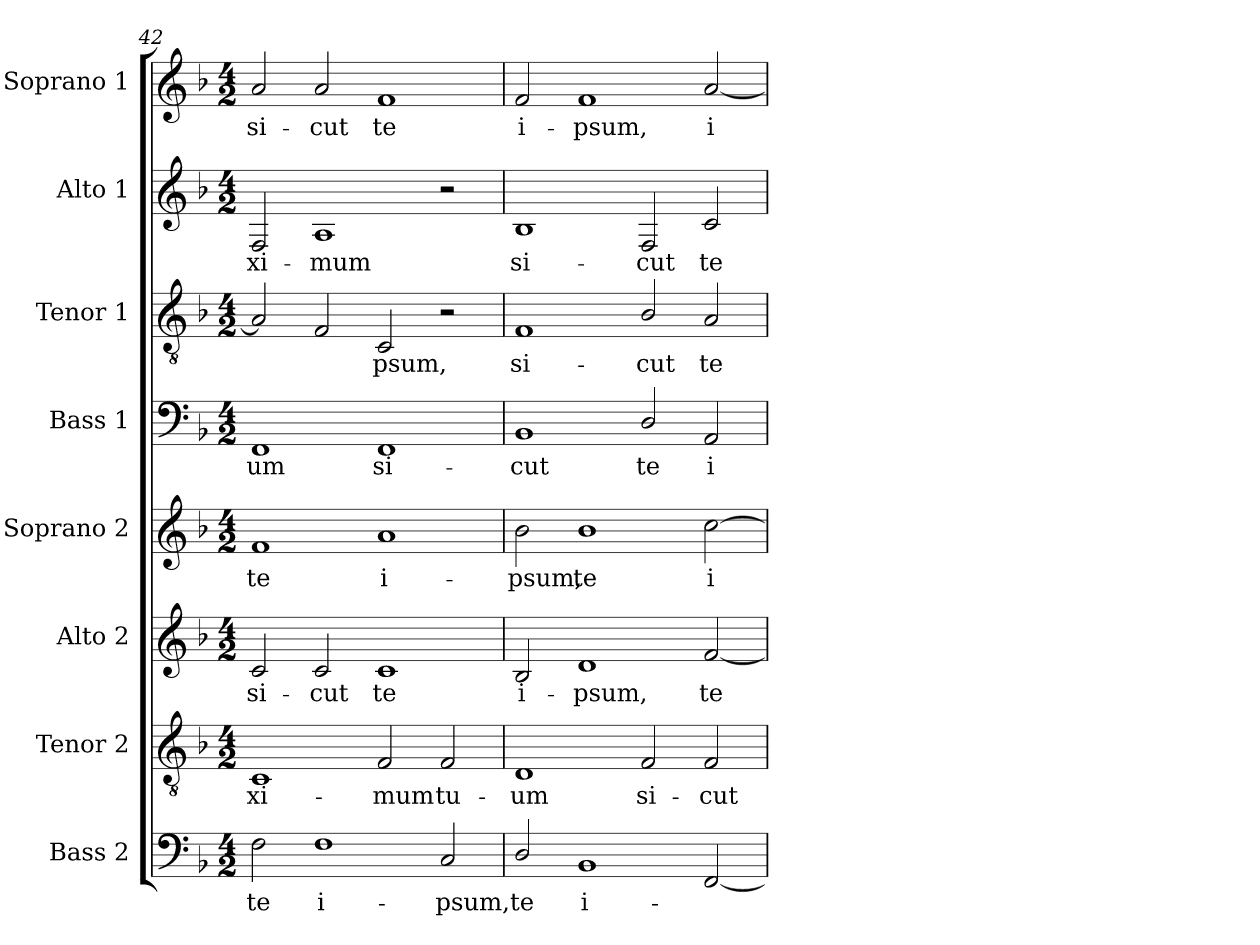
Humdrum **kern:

**kern	**text	**kern	**text	**kern	**text	**kern	**text	**kern	**text	**kern	**text	**kern	**text	**kern	**text
*part8	*part8	*part7	*part7	*part6	*part6	*part5	*part5	*part4	*part4	*part3	*part3	*part2	*part2	*part1	*part1
*staff8	*staff8	*staff7	*staff7	*staff6	*staff6	*staff5	*staff5	*staff4	*staff4	*staff3	*staff3	*staff2	*staff2	*staff1	*staff1
*I"Bass 2	*	*I"Tenor 2	*	*I"Alto 2	*	*I"Soprano 2	*	*I"Bass 1	*	*I"Tenor 1	*	*I"Alto 1	*	*I"Soprano 1	*
*I'B2.	*	*I'T2.	*	*I'A2.	*	*I'S2.	*	*I'B1.	*	*I'T1.	*	*I'A1.	*	*I'S1.	*
*clefF4	*	*clefGv2	*	*clefG2	*	*clefG2	*	*clefF4	*	*clefGv2	*	*clefG2	*	*clefG2	*
*	*	*ITrd7c12	*	*	*	*	*	*	*	*ITrd7c12	*	*	*	*	*
*k[b-]	*	*k[b-]	*	*k[b-]	*	*k[b-]	*	*k[b-]	*	*k[b-]	*	*k[b-]	*	*k[b-]	*
*F:	*	*F:	*	*F:	*	*F:	*	*F:	*	*F:	*	*F:	*	*F:	*
*M4/2	*	*M4/2	*	*M4/2	*	*M4/2	*	*M4/2	*	*M4/2	*	*M4/2	*	*M4/2	*
=42	=42	=42	=42	=42	=42	=42	=42	=42	=42	=42	=42	=42	=42	=42	=42
!	!LO:LY:b:color=#000000	!	!	!	!	!	!	!	!	!	!	!	!	!	!
!	!	!	!LO:LY:b:color=#000000	!	!	!	!	!	!	!	!	!	!	!	!
!	!	!	!	!	!LO:LY:b:color=#000000	!	!	!	!	!	!	!	!	!	!
!	!	!	!	!	!	!	!LO:LY:b:color=#000000	!	!	!	!	!	!	!	!
!	!	!	!	!	!	!	!	!	!LO:LY:b:color=#000000	!	!	!	!	!	!
!	!	!	!	!	!	!	!	!	!	!	!	!	!LO:LY:b:color=#000000	!	!
!	!	!	!	!	!	!	!	!	!	!	!	!	!	!	!LO:LY:b:color=#000000
2Fi\	te	1CCi	-xi-	2ci/	si-	1fi	te	1FFi	-um	2AAi/]	.	2Fi/	-xi-	2ai/	si-
!	!LO:LY:b:color=#000000	!	!	!	!	!	!	!	!	!	!	!	!	!	!
!	!	!	!	!	!LO:LY:b:color=#000000	!	!	!	!	!	!	!	!	!	!
!	!	!	!	!	!	!	!	!	!	!	!	!	!LO:LY:b:color=#000000	!	!
!	!	!	!	!	!	!	!	!	!	!	!	!	!	!	!LO:LY:b:color=#000000
1Fi	i-	.	.	2ci/	-cut	.	.	.	.	2FFi/	.	1Ai	-mum	2ai/	-cut
!	!	!	!LO:LY:b:color=#000000	!	!	!	!	!	!	!	!	!	!	!	!
!	!	!	!	!	!LO:LY:b:color=#000000	!	!	!	!	!	!	!	!	!	!
!	!	!	!	!	!	!	!LO:LY:b:color=#000000	!	!	!	!	!	!	!	!
!	!	!	!	!	!	!	!	!	!LO:LY:b:color=#000000	!	!	!	!	!	!
!	!	!	!	!	!	!	!	!	!	!	!LO:LY:b:color=#000000	!	!	!	!
!	!	!	!	!	!	!	!	!	!	!	!	!	!	!	!LO:LY:b:color=#000000
.	.	2FFi/	-mum	1ci	te	1ai	i-	1FFi	si-	2CCi/	-psum,	.	.	1fi	te
!	!LO:LY:b:color=#000000	!	!	!	!	!	!	!	!	!	!	!	!	!	!
!	!	!	!LO:LY:b:color=#000000	!	!	!	!	!	!	!	!	!	!	!	!
2Ci/	-psum,	2FFi/	tu-	.	.	.	.	.	.	2r	.	2r	.	.	.
=43	=43	=43	=43	=43	=43	=43	=43	=43	=43	=43	=43	=43	=43	=43	=43
!	!LO:LY:b:color=#000000	!	!	!	!	!	!	!	!	!	!	!	!	!	!
!	!	!	!LO:LY:b:color=#000000	!	!	!	!	!	!	!	!	!	!	!	!
!	!	!	!	!	!LO:LY:b:color=#000000	!	!	!	!	!	!	!	!	!	!
!	!	!	!	!	!	!	!LO:LY:b:color=#000000	!	!	!	!	!	!	!	!
!	!	!	!	!	!	!	!	!	!LO:LY:b:color=#000000	!	!	!	!	!	!
!	!	!	!	!	!	!	!	!	!	!	!LO:LY:b:color=#000000	!	!	!	!
!	!	!	!	!	!	!	!	!	!	!	!	!	!LO:LY:b:color=#000000	!	!
!	!	!	!	!	!	!	!	!	!	!	!	!	!	!	!LO:LY:b:color=#000000
2Di/	te	1DDi	-um	2B-i/	i-	2b-i\	-psum,	1BB-i	-cut	1FFi	si-	1B-i	si-	2fi/	i-
!	!LO:LY:b:color=#000000	!	!	!	!	!	!	!	!	!	!	!	!	!	!
!	!	!	!	!	!LO:LY:b:color=#000000	!	!	!	!	!	!	!	!	!	!
!	!	!	!	!	!	!	!LO:LY:b:color=#000000	!	!	!	!	!	!	!	!
!	!	!	!	!	!	!	!	!	!	!	!	!	!	!	!LO:LY:b:color=#000000
1BB-i	i-	.	.	1di	-psum,	1b-i	te	.	.	.	.	.	.	1fi	-psum,
!	!	!	!LO:LY:b:color=#000000	!	!	!	!	!	!	!	!	!	!	!	!
!	!	!	!	!	!	!	!	!	!LO:LY:b:color=#000000	!	!	!	!	!	!
!	!	!	!	!	!	!	!	!	!	!	!LO:LY:b:color=#000000	!	!	!	!
!	!	!	!	!	!	!	!	!	!	!	!	!	!LO:LY:b:color=#000000	!	!
.	.	2FFi/	si-	.	.	.	.	2Di/	te	2BB-i/	-cut	2Fi/	-cut	.	.
!	!	!	!LO:LY:b:color=#000000	!	!	!	!	!	!	!	!	!	!	!	!
!	!	!	!	!	!LO:LY:b:color=#000000	!	!	!	!	!	!	!	!	!	!
!	!	!	!	!	!	!	!LO:LY:b:color=#000000	!	!	!	!	!	!	!	!
!	!	!	!	!	!	!	!	!	!LO:LY:b:color=#000000	!	!	!	!	!	!
!	!	!	!	!	!	!	!	!	!	!	!LO:LY:b:color=#000000	!	!	!	!
!	!	!	!	!	!	!	!	!	!	!	!	!	!LO:LY:b:color=#000000	!	!
!	!	!	!	!	!	!	!	!	!	!	!	!	!	!	!LO:LY:b:color=#000000
[2FFi/	.	2FFi/	-cut	[2fi/	te	[2cci\	i-	2AAi/	i-	2AAi/	te	2ci/	te	[2ai/	i-
=	=	=	=	=	=	=	=	=	=	=	=	=	=	=	=
*-	*-	*-	*-	*-	*-	*-	*-	*-	*-	*-	*-	*-	*-	*-	*-
